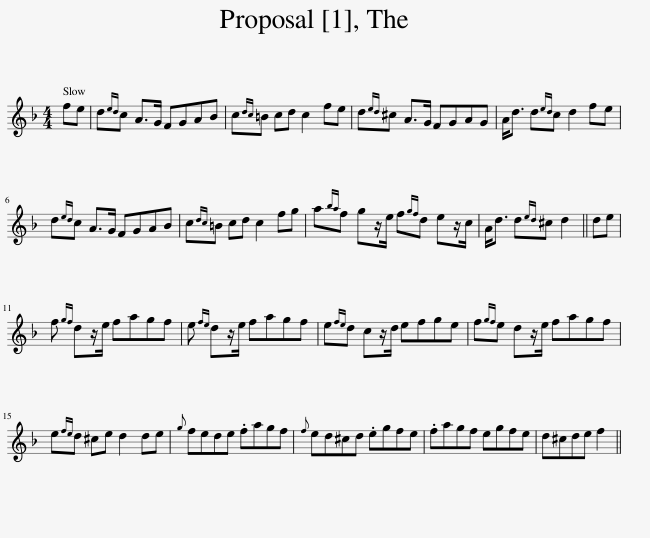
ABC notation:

X:1
L:1/8
M:4/4
I:linebreak $
K:Dmin
V:1 treble
V:1
 fe | d{ed}c A>G FGAB | c{dc}=B cd c2 fe | d{ed}^c A>G FGAG | A<d d{ed}c d2 fe |$ %5
 d{ed}c A>G FGAB | c{dc}=B cd c2 fg | a{ba}f gz/e/ f{gf}d ez/c/ | A<d d{ed}^c d2 || de |$ %10
 f{gf} dz/e/ fagf | e{fe} dz/e/ fagf | e{fe}d cz/d/ efge | f{gf}e dz/e/ fagf |$ e{fe}d ^ce d2 de | %15
{g} fede .fagf |{f} ed^cd .egfe | .fagf egfe | d^cde f2 || %19
